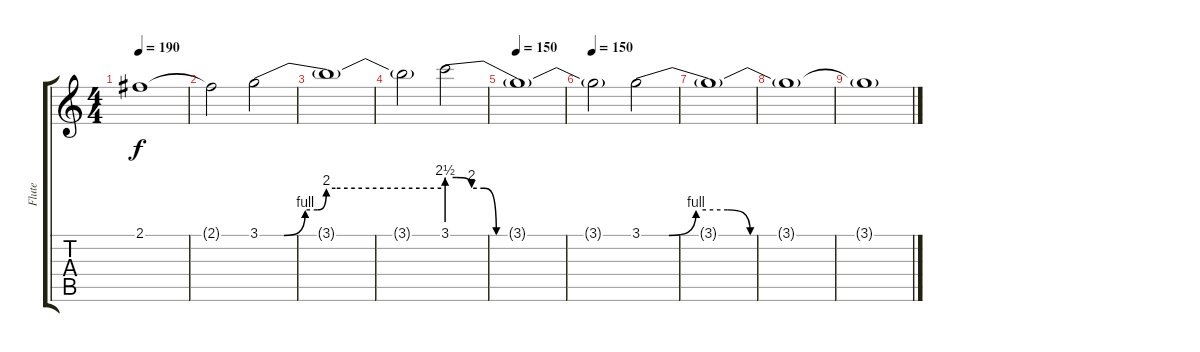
\track ("Flute" "Flute") {instrument piccolo}
\staff {score tabs}
\tuning (E5 B4 G4 D4 A3 E3) {hide}
\ts (4 4)
\tempo 190
\clef g2
\ks c
2.1{t}.1{dy f} |
2.1{t}.2 3.1{be (custom 0 0 8 0 15 4 19 4 22 8 25 8 60 8)}.2 |
3.1{t}.1 |
3.1{t}.2 3.1{be (custom 0 10 3 10 8 8 12 8 16 0 60 0)}.2 |
\tempo 150
3.1{t}.1 |
\tempo 150
3.1{t}.2 3.1{be (custom 0 0 6 0 12 4 19 4 24 0 60 0)}.2 |
3.1{t}.1 |
3.1{t}.1 |
3.1{t}.1
